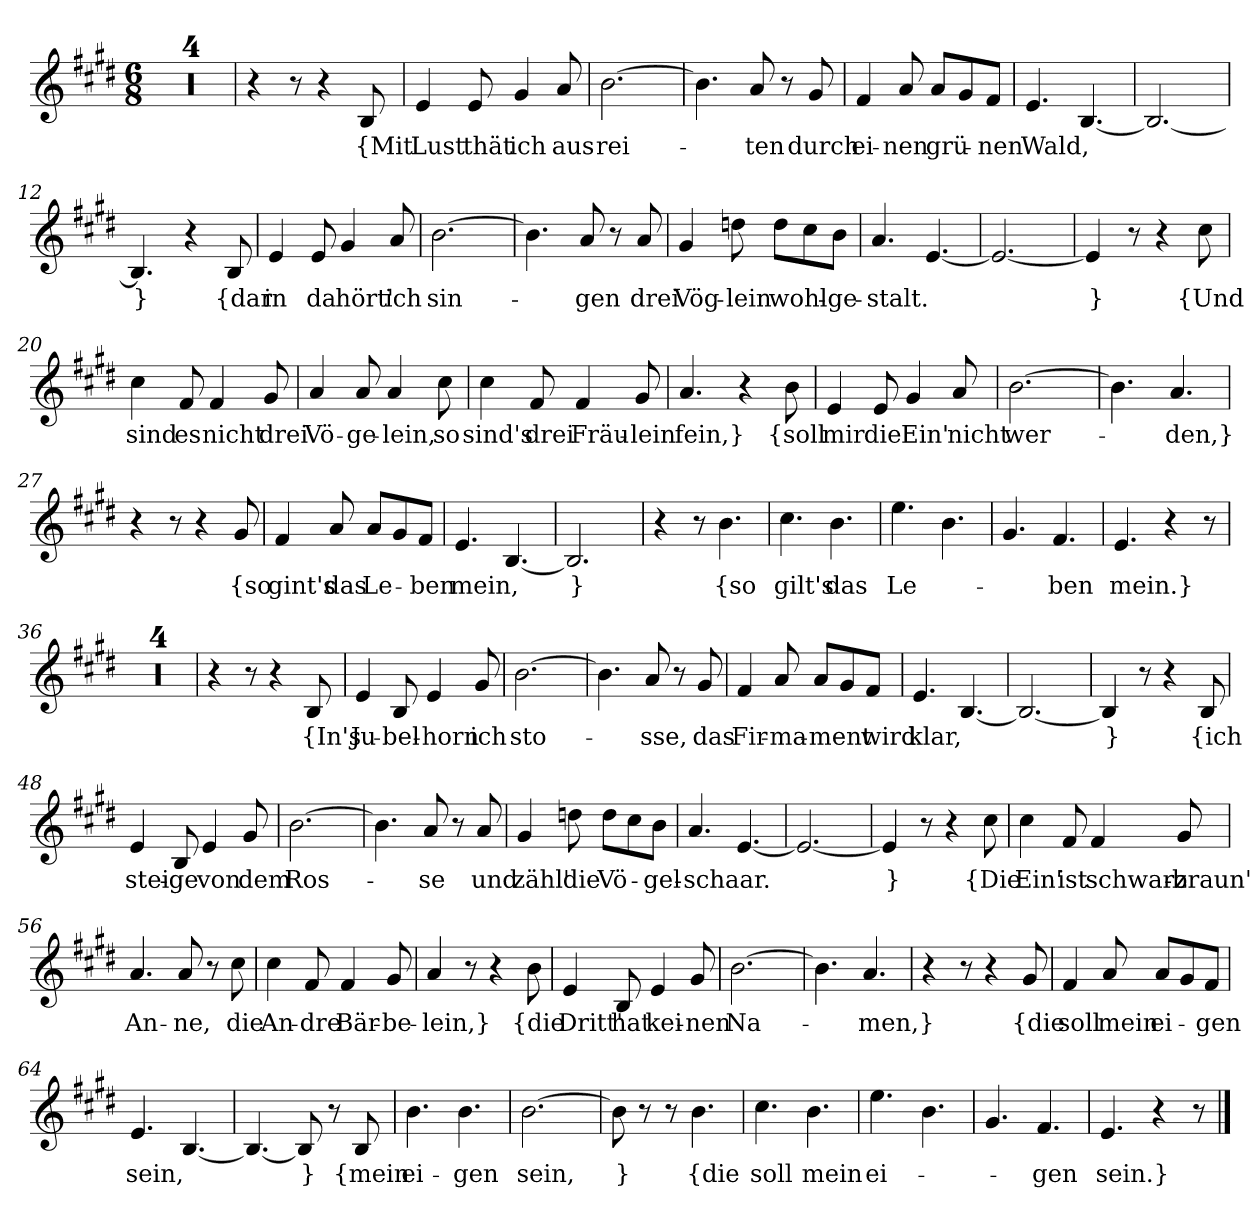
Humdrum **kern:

**kern	**text
*part1	*part1
*staff1	*staff1
*clefG2	*
*k[f#c#g#d#]	*
*M6/8	*
=1	=1
2.r	.
=2	=2
2.r	.
=3	=3
2.r	.
=4	=4
2.r	.
=5	=5
4r	.
8r	.
4r	.
8B	{Mit
=6	=6
4e	Lust
8e	thät
4g#	ich
8a	aus
=7	=7
[2.b	rei-
=8	=8
4.b]	.
8a	-ten
8r	.
8g#	durch
=9	=9
4f#	ei-
8a	-nen
8a/L	grü-
8g#/	.
8f#/J	-nen
=10	=10
4.e	Wald,
[4.B	.
=11	=11
2.B_	.
=12	=12
4.B]	}
4r	.
8B	{dar
=13	=13
4e	in
8e	da
4g#	hört'
8a	ich
=14	=14
[2.b	sin-
=15	=15
4.b]	.
8a	-gen
8r	.
8a	drei
=16	=16
4g#	Vög-
8ddn	-lein
8dd\L	wohl-
8cc#\	.
8b\J	-ge-
=17	=17
4.a	-stalt.
[4.e	.
=18	=18
2.e_	.
=19	=19
4e]	}
8r	.
4r	.
8cc#	{Und
=20	=20
4cc#	sind
8f#	es
4f#	nicht
8g#	drei
=21	=21
4a	Vö-
8a	-ge-
4a	-lein,
8cc#	so
=22	=22
4cc#	sind's
8f#	drei
4f#	Fräu-
8g#	-lein
=23	=23
4.a	fein,}
4r	.
8b	{soll
=24	=24
4e	mir
8e	die
4g#	Ein'
8a	nicht
=25	=25
[2.b	wer-
=26	=26
4.b]	.
4.a	-den,}
=27	=27
4r	.
8r	.
4r	.
8g#	{so
=28	=28
4f#	gint's
8a	das
8a/L	Le-
8g#/	.
8f#/J	-ben
=29	=29
4.e	mein,
[4.B	.
=30	=30
2.B]	}
=31	=31
4r	.
8r	.
4.b	{so
=32	=32
4.cc#	gilt's
4.b	das
=33	=33
4.ee	Le-
4.b	.
=34	=34
4.g#	.
4.f#	-ben
=35	=35
4.e	mein.}
4r	.
8r	.
=36	=36
2.r	.
=37	=37
2.r	.
=38	=38
2.r	.
=39	=39
2.r	.
=40	=40
4r	.
8r	.
4r	.
8B	{In's
=41	=41
4e	Ju-
8B	-bel-
4e	-horn
8g#	ich
=42	=42
[2.b	sto-
=43	=43
4.b]	.
8a	-sse,
8r	.
8g#	das
=44	=44
4f#	Fir-
8a	-ma-
8a/L	-ment
8g#/	.
8f#/J	wird
=45	=45
4.e	klar,
[4.B	.
=46	=46
2.B_	.
=47	=47
4B]	}
8r	.
4r	.
8B	{ich
=48	=48
4e	stei-
8B	-ge
4e	von
8g#	dem
=49	=49
[2.b	Ros-
=50	=50
4.b]	.
8a	-se
8r	.
8a	und
=51	=51
4g#	zähl'
8ddn	die
8dd\L	Vö-
8cc#\	.
8b\J	-gel-
=52	=52
4.a	-schaar.
[4.e	.
=53	=53
2.e_	.
=54	=54
4e]	}
8r	.
4r	.
8cc#	{Die
=55	=55
4cc#	Ein'
8f#	ist
4f#	schwarz-
8g#	-braun'
=56	=56
4.a	An-
8a	-ne,
8r	.
8cc#	die
=57	=57
4cc#	An-
8f#	-dre
4f#	Bär-
8g#	-be-
=58	=58
4a	-lein,}
8r	.
4r	.
8b	{die
=59	=59
4e	Dritt'
8B	hat
4e	kei-
8g#	-nen
=60	=60
[2.b	Na-
=61	=61
4.b]	.
4.a	-men,}
=62	=62
4r	.
8r	.
4r	.
8g#	{die
=63	=63
4f#	soll
8a	mein
8a/L	ei-
8g#/	.
8f#/J	-gen
=64	=64
4.e	sein,
[4.B	.
=65	=65
4.B_	.
8B]	}
8r	.
8B	{mein
=66	=66
4.b	ei-
4.b	-gen
=67	=67
[2.b	sein,
=68	=68
8b]	}
8r	.
8r	.
4.b	{die
=69	=69
4.cc#	soll
4.b	mein
=70	=70
4.ee	ei-
4.b	.
=71	=71
4.g#	.
4.f#	-gen
=72	=72
4.e	sein.}
4r	.
8r	.
==	==
*-	*-
